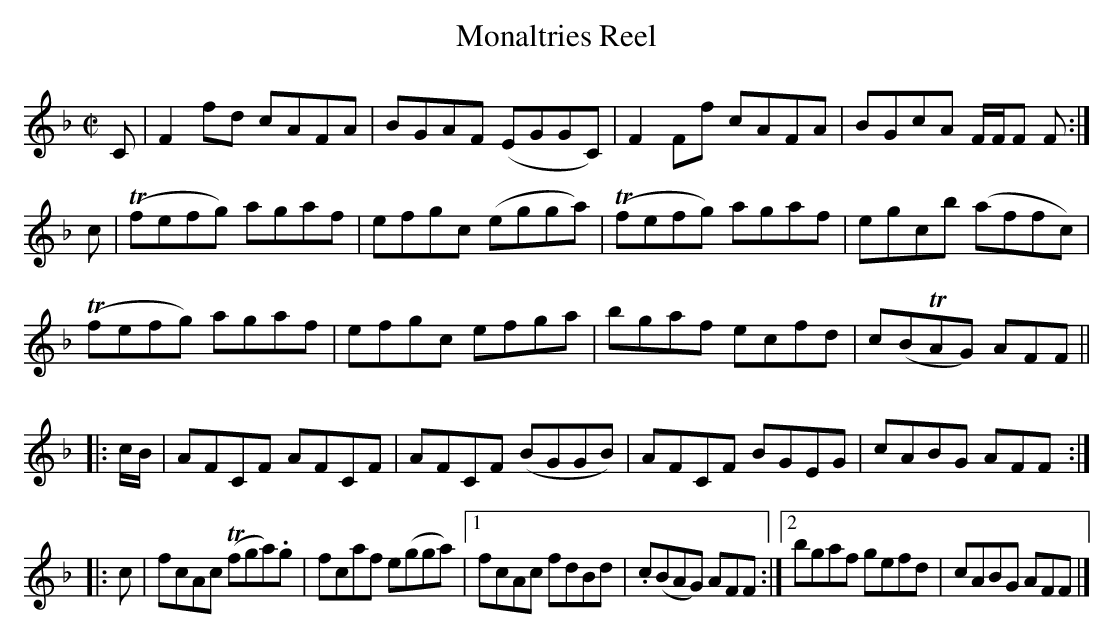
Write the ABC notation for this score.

X:1
T:Monaltries Reel
L:1/8
M:C|
K:F
     C| F2fd   cAFA  |BGAF (EGGC)|  F2Ff  cAFA|BGcA    F/F/F F:|
     c|(Tfefg) agaf  |efgc (egga)|(Tfefg) agaf|egcb   (affc)   |
       (Tfefg) agaf  |efgc  efga |  bgaf  ecfd|c(BTAG) AFF    ||
|:c/B/|  AFCF  AFCF  |AFCF (BGGB)|  AFCF  BGEG|cABG    AFF    :|
|:   c| fcAc (Tfga).g|fcaf e(gga)|1fcAc   fdBd|.c(BAG) AFF    :|2bgaf gefd|cABG AFF|]
